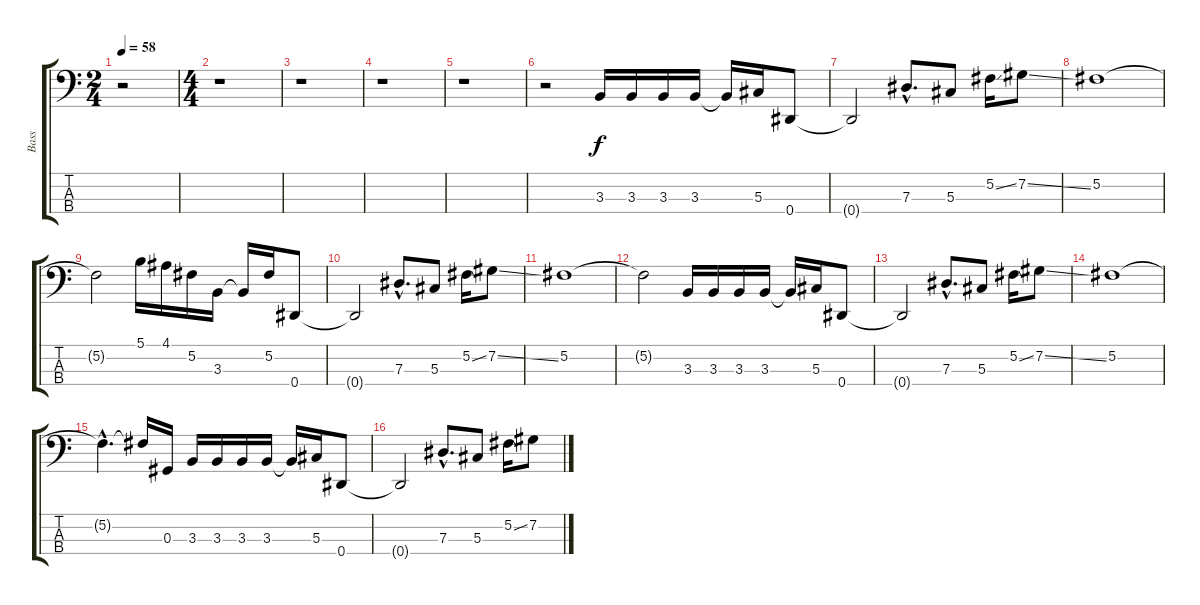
\track ("Bass" "Bass") {instrument fretlessbass}
\staff {score tabs}
\tuning (Gb2 Db2 Ab1 Eb1) {hide}
\ts (2 4)
\tempo 58
\clef f4
\ks c
r.2{dy f instrument fretlessbass} |
\ts (4 4)
r.1 |
r.1 |
r.1 |
r.1 |
r.2 3.3.16 3.3.16 3.3.16 3.3.16 3.3{t}.16 5.3.16 0.4.8 |
0.4{t}.2 7.3{hac}.8{d} 5.3.8 5.2{ss}.16 7.2{ss}.8 |
5.2.1 |
5.2{t}.2 5.1.16 4.1.16 5.2.16 3.3.16 3.3{t}.16 5.2.16 0.4.8 |
0.4{t}.2 7.3{hac}.8{d} 5.3.8 5.2{ss}.16 7.2{ss}.8 |
5.2.1 |
5.2{t}.2 3.3.16 3.3.16 3.3.16 3.3.16 3.3{t}.16 5.3.16 0.4.8 |
0.4{t}.2 7.3{hac}.8{d} 5.3.8 5.2{ss}.16 7.2{ss}.8 |
5.2.1 |
5.2{hac t}.4{d} 5.2{t}.16 0.3.16 3.3.16 3.3.16 3.3.16 3.3.16 3.3{t}.16 5.3.16 0.4.8 |
0.4{t}.2 7.3{hac}.8{d} 5.3.8 5.2{ss}.16 7.2{ss}.8
